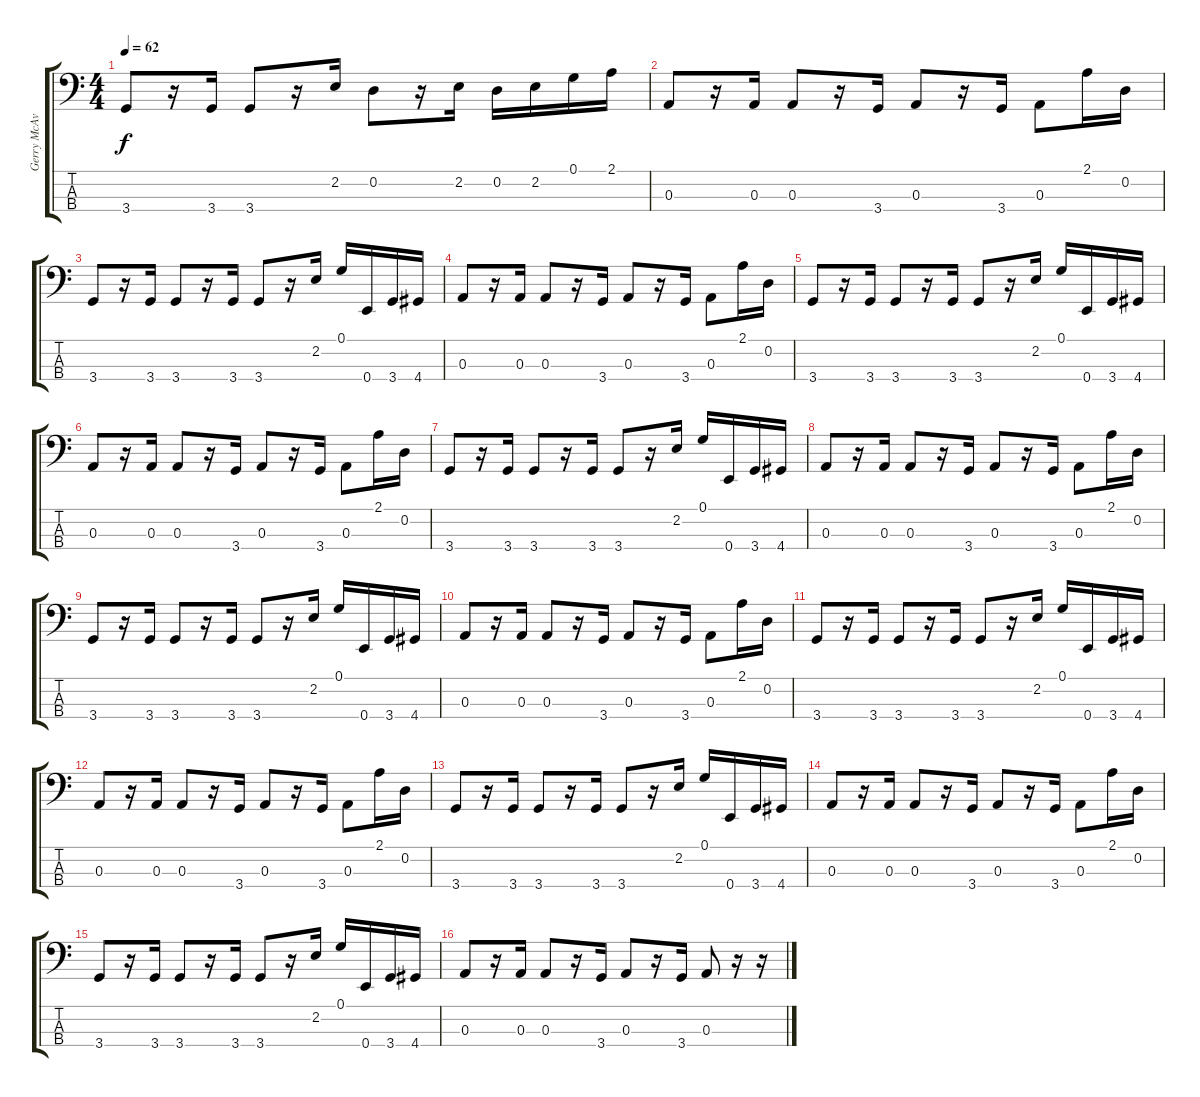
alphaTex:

\track ("Gerry McAvoy" "Gerry McAv") {instrument electricbassfinger}
\staff {score tabs}
\tuning (G2 D2 A1 E1) {hide}
\ts (4 4)
\tempo 62
\clef f4
\ks c
3.4.8{dy f} r.16 3.4.16 3.4.8 r.16 2.2.16 0.2.8 r.16 2.2.16 0.2.16 2.2.16 0.1.16 2.1.16 |
0.3.8 r.16 0.3.16 0.3.8 r.16 3.4.16 0.3.8 r.16 3.4.16 0.3.8 2.1.16 0.2.16 |
3.4.8 r.16 3.4.16 3.4.8 r.16 3.4.16 3.4.8 r.16 2.2.16 0.1.16 0.4.16 3.4.16 4.4.16 |
0.3.8 r.16 0.3.16 0.3.8 r.16 3.4.16 0.3.8 r.16 3.4.16 0.3.8 2.1.16 0.2.16 |
3.4.8 r.16 3.4.16 3.4.8 r.16 3.4.16 3.4.8 r.16 2.2.16 0.1.16 0.4.16 3.4.16 4.4.16 |
0.3.8 r.16 0.3.16 0.3.8 r.16 3.4.16 0.3.8 r.16 3.4.16 0.3.8 2.1.16 0.2.16 |
3.4.8 r.16 3.4.16 3.4.8 r.16 3.4.16 3.4.8 r.16 2.2.16 0.1.16 0.4.16 3.4.16 4.4.16 |
0.3.8 r.16 0.3.16 0.3.8 r.16 3.4.16 0.3.8 r.16 3.4.16 0.3.8 2.1.16 0.2.16 |
3.4.8 r.16 3.4.16 3.4.8 r.16 3.4.16 3.4.8 r.16 2.2.16 0.1.16 0.4.16 3.4.16 4.4.16 |
0.3.8 r.16 0.3.16 0.3.8 r.16 3.4.16 0.3.8 r.16 3.4.16 0.3.8 2.1.16 0.2.16 |
3.4.8 r.16 3.4.16 3.4.8 r.16 3.4.16 3.4.8 r.16 2.2.16 0.1.16 0.4.16 3.4.16 4.4.16 |
0.3.8 r.16 0.3.16 0.3.8 r.16 3.4.16 0.3.8 r.16 3.4.16 0.3.8 2.1.16 0.2.16 |
3.4.8 r.16 3.4.16 3.4.8 r.16 3.4.16 3.4.8 r.16 2.2.16 0.1.16 0.4.16 3.4.16 4.4.16 |
0.3.8 r.16 0.3.16 0.3.8 r.16 3.4.16 0.3.8 r.16 3.4.16 0.3.8 2.1.16 0.2.16 |
3.4.8 r.16 3.4.16 3.4.8 r.16 3.4.16 3.4.8 r.16 2.2.16 0.1.16 0.4.16 3.4.16 4.4.16 |
0.3.8 r.16 0.3.16 0.3.8 r.16 3.4.16 0.3.8 r.16 3.4.16 0.3.8 r.16 r.16
